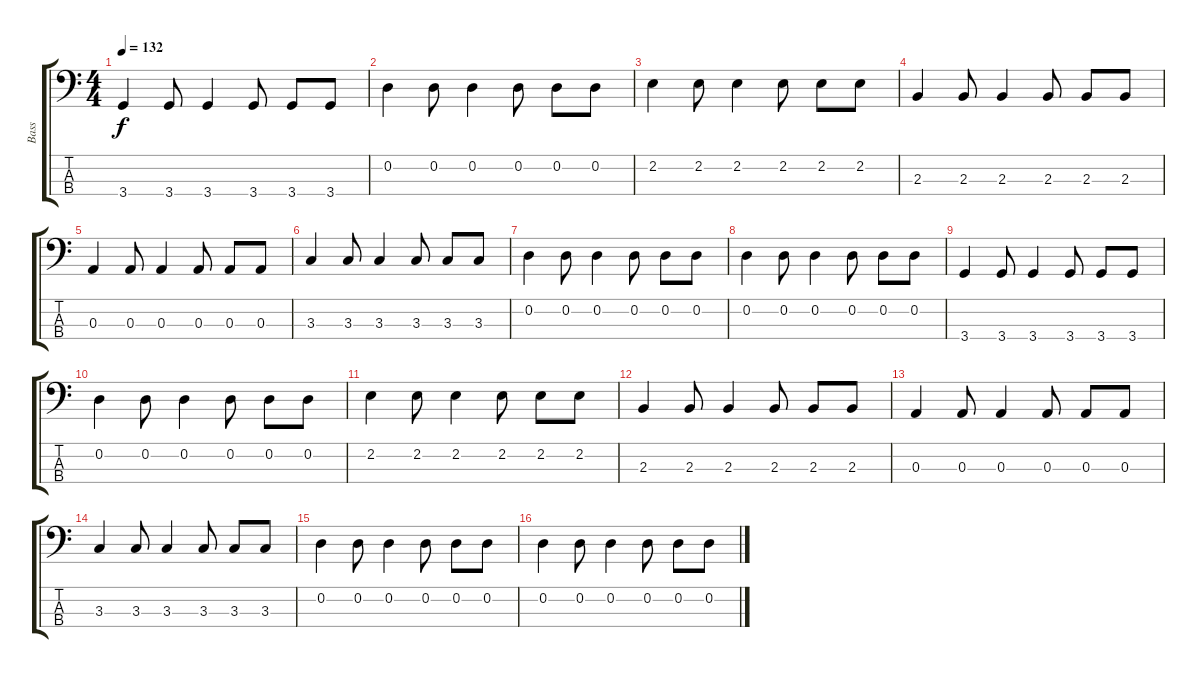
\track ("Bass" "Bass") {instrument electricbassfinger}
\staff {score tabs}
\tuning (G2 D2 A1 E1) {hide}
\ts (4 4)
\tempo 132
\clef f4
\ks c
3.4.4{dy f instrument electricbassfinger} 3.4.8 3.4.4 3.4.8 3.4.8 3.4.8 |
0.2.4 0.2.8 0.2.4 0.2.8 0.2.8 0.2.8 |
2.2.4 2.2.8 2.2.4 2.2.8 2.2.8 2.2.8 |
2.3.4 2.3.8 2.3.4 2.3.8 2.3.8 2.3.8 |
0.3.4 0.3.8 0.3.4 0.3.8 0.3.8 0.3.8 |
3.3.4 3.3.8 3.3.4 3.3.8 3.3.8 3.3.8 |
0.2.4 0.2.8 0.2.4 0.2.8 0.2.8 0.2.8 |
0.2.4 0.2.8 0.2.4 0.2.8 0.2.8 0.2.8 |
3.4.4 3.4.8 3.4.4 3.4.8 3.4.8 3.4.8 |
0.2.4 0.2.8 0.2.4 0.2.8 0.2.8 0.2.8 |
2.2.4 2.2.8 2.2.4 2.2.8 2.2.8 2.2.8 |
2.3.4 2.3.8 2.3.4 2.3.8 2.3.8 2.3.8 |
0.3.4 0.3.8 0.3.4 0.3.8 0.3.8 0.3.8 |
3.3.4 3.3.8 3.3.4 3.3.8 3.3.8 3.3.8 |
0.2.4 0.2.8 0.2.4 0.2.8 0.2.8 0.2.8 |
0.2.4 0.2.8 0.2.4 0.2.8 0.2.8 0.2.8
